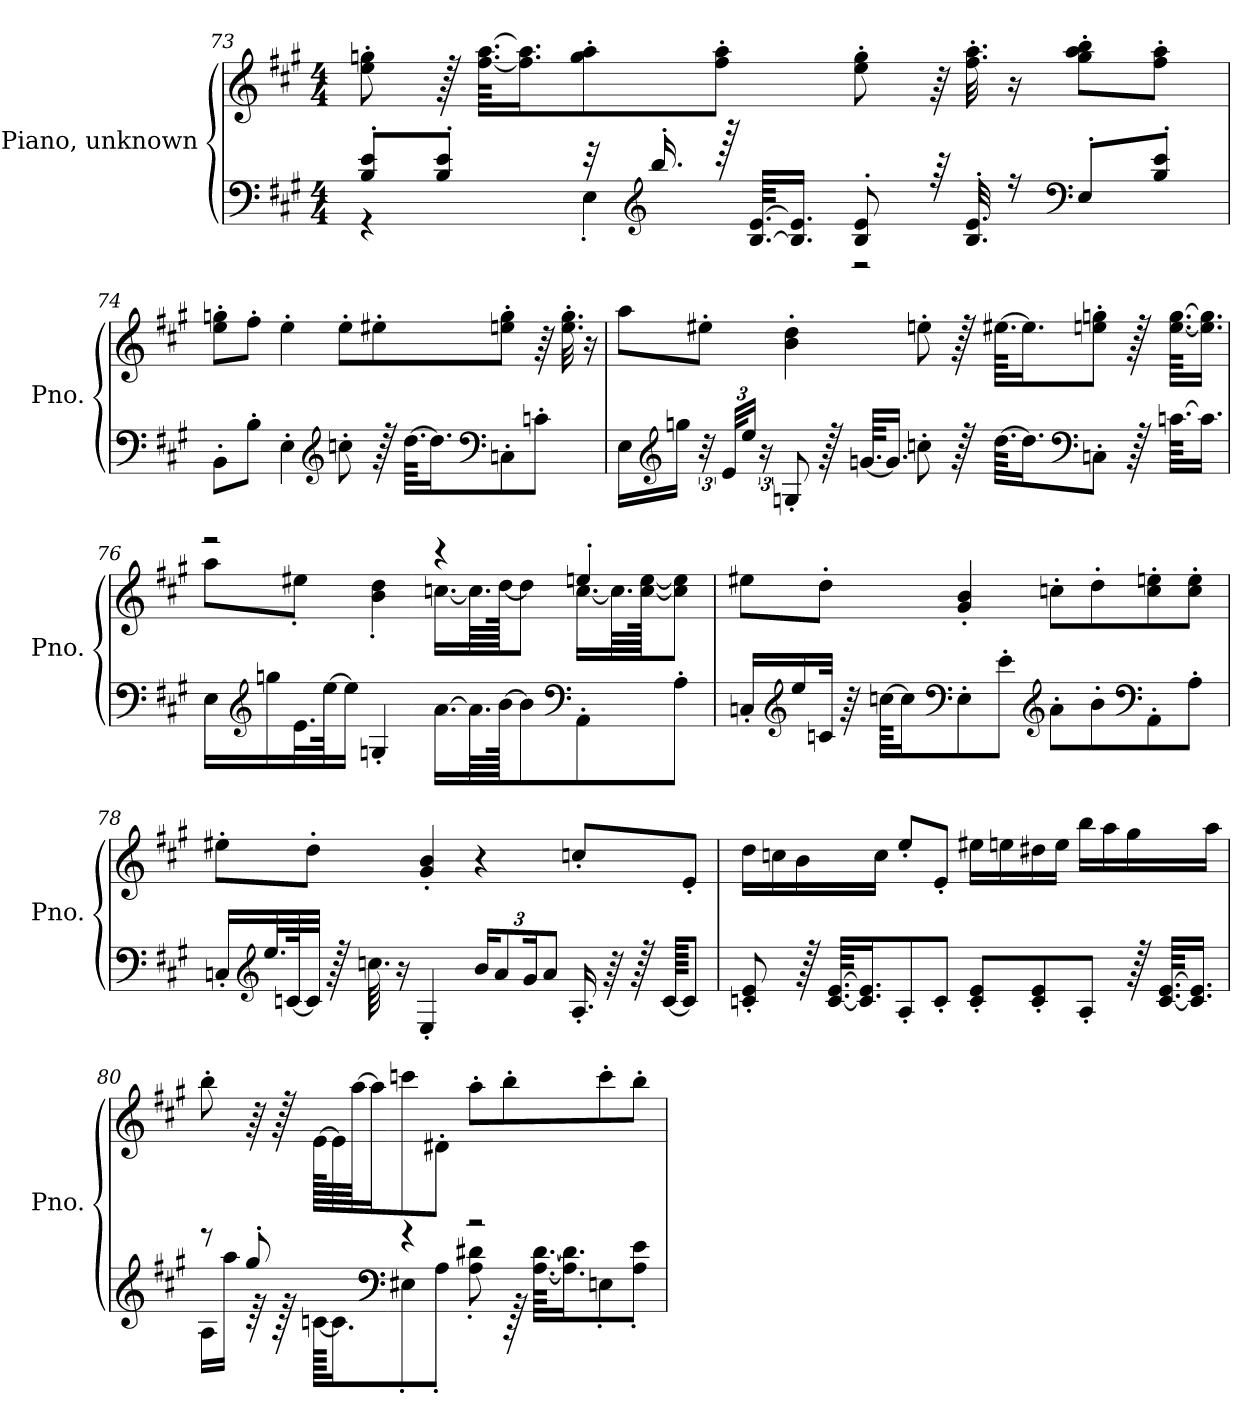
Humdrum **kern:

**kern	**kern
*part1	*part1
*staff2	*staff1
*I"Piano, unknown	*
*I'Pno.	*
!!LO:LB:g=z
*clefF4	*clefG2
*k[f#c#g#]	*k[f#c#g#]
*M4/4	*M4/4
=73	=73
*^	*
8B/' 8e/'L	4r	8ee\' 8ggn\'
8B/' 8e/'J	.	128r
.	.	[64.ff#\ [64.aa\KKLL
.	.	16.ff#\] 16.aa\]J
32r	4E'\	8gg\' 8aa\'
*clefG2	*	*
16.bb'/	.	.
128r	.	8ff#\' 8aa\'J
[64.B/ [64.e/KKLL	.	.
16.B/] 16.e/]JJ	.	.
8B/' 8e/'	2r	8ee\' 8gg\'
64r	.	64r
32.B/' 32.e/'	.	32.ff#\' 32.aa\'
16r	.	16r
*clefF4	*	*
8E'/L	.	8gg\' 8aa\' 8bb\'L
8B/' 8e/'J	.	8ff#\' 8aa\'J
*v	*v	*
!!LO:PB:g=z
=74	=74
8BB'\L	8ee\' 8ggn\'L
8B'\J	8ff#'\J
4E'\	4ee'\
*clefG2	*
8ccn'\	8ee'\L
128r	8ee#X'\
[64.dd\KKLL	.
16.dd\J]	.
*clefF4	*
8Cn'\	8een\' 8gg\'J
8cn'\J	64r
.	32.ee\' 32.gg\'
.	16r
!!LO:LB:g=z
=75	=75
16E\LL	8aa\L
*clefG2	*
16ggn\JJ	.
48r	8ee#X'\J
48e/KLL	.
24ee/JJ	.
24r	.
8Gn'/	4b\' 4dd\'
128r	.
[64.gn/KKLL	.
16.g/JJ]	.
8ccn'\	8een'\
128r	128r
[64.dd\KKLL	[64.ee#X\KKLL
16.dd\J]	16.ee#\J]
*clefF4	*
8Cn'\J	8een\' 8ggn\'J
128r	128r
[64.cn\KKLL	[64.ee\ [64.gg\KKLL
16.c\JJ]	16.ee\] 16.gg\]JJ
!!LO:LB:g=z
=76	=76
*	*^
16E\LL	2r	8aa\L
*clefG2	*	*
16ggn\	.	.
32.e\L	.	8ee#X'\J
[64ee\JK	.	.
16ee\JJ]	.	.
4Gn'/	.	4b\' 4dd\'
[16.a\LL	4r	[16.ccn\LL
64.a\LL]	.	64.cc\LL]
[128b\JJJK	.	[128dd\JJJK
8b\]	.	8dd\J]
*clefF4	*	*
8AA'\	4een'/	[16.cc\LL
.	.	64.cc\LL]
.	.	[128cc\ [128ee\JJJK
8A'\J	.	8cc\] 8ee\]J
*	*v	*v
=77	=77
16Cn'/LL	8ee#X\L
*clefG2	*
16ee/	.
32cn/JJk	8dd'\J
64r	.
[64ccn\KKLL	.
16cc\J]	.
*clefF4	*
8E'\	4g#/' 4b/'
8e'\J	.
*clefG2	*
8a'\L	8ccn'\L
8b'\	8dd'\
*clefF4	*
8AA'\	8cc\' 8een\'
8A'\J	8cc\' 8ee\'J
!!LO:LB:g=z
=78	=78
16Cn'/LL	8ee#X'\L
*clefG2	*
32.ee/L	.
[64cn/K	.
32c/JJJ]	8dd'\J
128r	.
64.ccn\	.
16r	.
4E'/	4g#/' 4b/'
*Xbrackettup	*
24b/KL	4r
12a/	.
24g#/K	.
12a/J	.
16.A'/	8ccn'/L
64r	.
128r	.
[128c/KKKKL	.
8c/J]	8e'/J
!!LO:LB:g=z
=79	=79
8cn/' 8e/'	16dd\LL
.	16ccn\
128r	16b\
[64.c/ [64.e/KKLL	.
16.c/] 16.e/]J	.
.	16cc\JJ
8A'/	8ee'/L
8c'/J	8e'/J
8c/' 8e/'L	16ee#X\LL
.	16een\
8c/' 8e/'	16dd#X\
.	16ee\JJ
8A'/J	16bb\LL
.	16aa\
128r	16gg#\
[64.c/ [64.e/KKLL	.
16.c/] 16.e/]JJ	.
.	16aa\JJ
!!LO:LB:g=z
=80	=80
*^	*
8r	16A\LL	8bb'\
.	16aa\JJ	.
8gg#'/	64r	64r
.	128r	128r
.	[128cn\KKKLL	[128e\KLLLL
.	16.c\J]	64e\]
.	.	[64aa\JJ
.	.	16aa\J]
*clefF4	*	*
4r	8E#X'\	8cccn\
.	8A'\J	8d#X'\J
2r	8A\' 8d#X\'	8aa'\L
.	128r	8bb'\
.	[64.A\ [64.d#\KKLL	.
.	16.A\] 16.d#\]J	.
.	8En'\	8ccc'\
.	8A\' 8e\'J	8bb'\J
*v	*v	*
=	=
*-	*-
